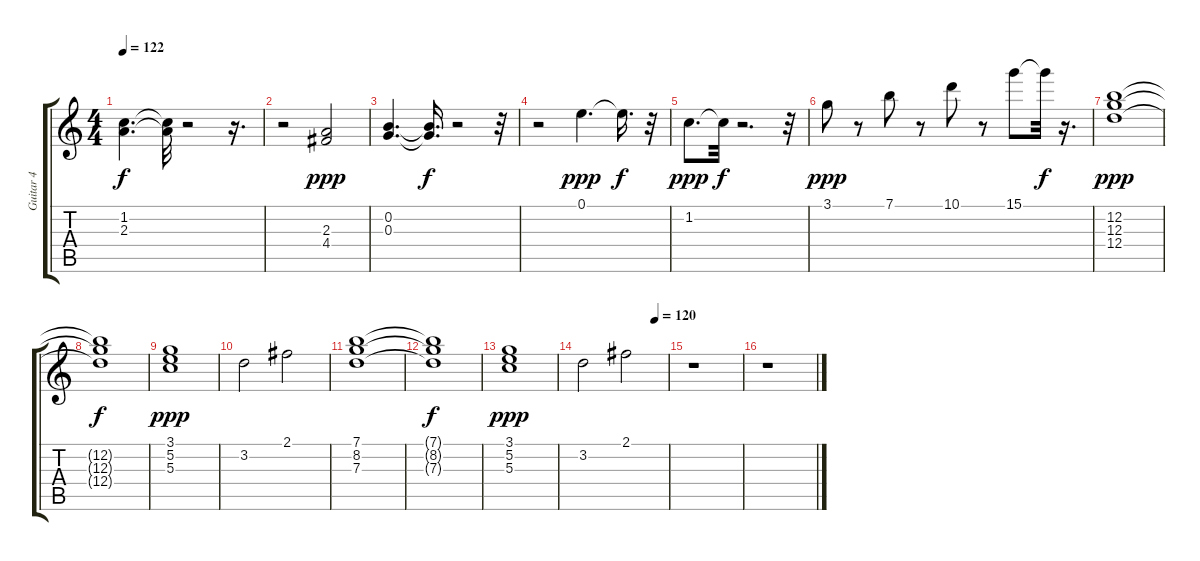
\track ("Guitar 4" "Guitar 4") {instrument acousticguitarsteel}
\staff {score tabs}
\tuning (E4 B3 G3 D3 A2 E2) {hide}
\ts (4 4)
\tempo 122
\clef g2
\ks c
(1.2{t} 2.3{t}).4{d dy f} (1.2{t} 2.3{t}).32 r.2 r.16{d} |
r.2 (2.3 4.4).2{dy ppp} |
(0.2 0.3).4{d} (0.2{t} 0.3{t}).16{d dy f} r.2 r.32 |
r.2 0.1.4{d dy ppp} 0.1{t}.16{d dy f} r.32 |
1.2.8{d dy ppp} 1.2{t}.32{dy f} r.2{d} r.32 |
3.1.8{dy ppp} r.8 7.1.8 r.8 10.1.8 r.8 15.1.8 15.1{t}.32{dy f} r.16{d} |
(12.2 12.3 12.4).1{dy ppp} |
(12.2{t} 12.3{t} 12.4{t}).1{dy f} |
(3.1 5.2 5.3).1{dy ppp} |
3.2.2 2.1.2 |
(7.1 8.2 7.3).1 |
(7.1{t} 8.2{t} 7.3{t}).1{dy f} |
(3.1 5.2 5.3).1{dy ppp} |
\tempo (120 0.8541666666666666)
3.2.2 2.1.2 |
r.1 |
r.1
